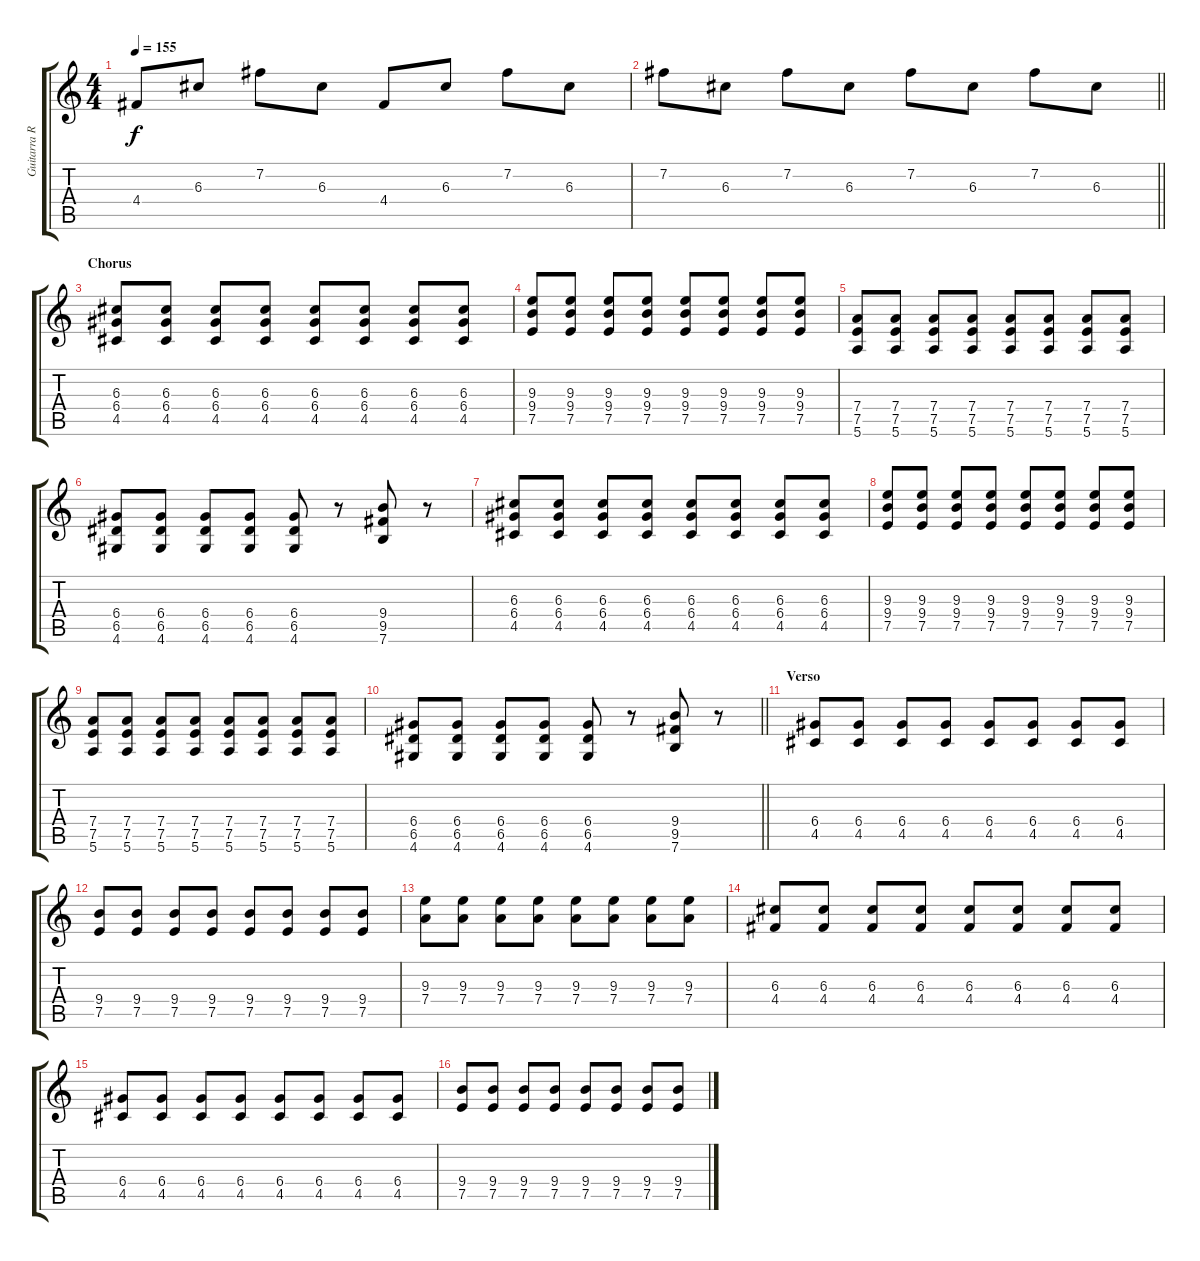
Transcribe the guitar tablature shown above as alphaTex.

\track ("Guitarra Rítimica+Melódica (Oriol)" "Guitarra R") {instrument distortionguitar}
\staff {score tabs}
\tuning (E4 B3 G3 D3 A2 E2) {hide}
\ts (4 4)
\tempo 155
\clef g2
\ks c
4.4.8{dy f} 6.3.8 7.2.8 6.3.8 4.4.8 6.3.8 7.2.8 6.3.8 |
\barLineRight lightlight
7.2.8 6.3.8 7.2.8 6.3.8 7.2.8 6.3.8 7.2.8 6.3.8 |
\section ("" "Chorus")
(6.3 6.4 4.5).8 (6.3 6.4 4.5).8 (6.3 6.4 4.5).8 (6.3 6.4 4.5).8 (6.3 6.4 4.5).8 (6.3 6.4 4.5).8 (6.3 6.4 4.5).8 (6.3 6.4 4.5).8 |
(9.3 9.4 7.5).8 (9.3 9.4 7.5).8 (9.3 9.4 7.5).8 (9.3 9.4 7.5).8 (9.3 9.4 7.5).8 (9.3 9.4 7.5).8 (9.3 9.4 7.5).8 (9.3 9.4 7.5).8 |
(7.4 7.5 5.6).8 (7.4 7.5 5.6).8 (7.4 7.5 5.6).8 (7.4 7.5 5.6).8 (7.4 7.5 5.6).8 (7.4 7.5 5.6).8 (7.4 7.5 5.6).8 (7.4 7.5 5.6).8 |
(6.4 6.5 4.6).8 (6.4 6.5 4.6).8 (6.4 6.5 4.6).8 (6.4 6.5 4.6).8 (6.4 6.5 4.6).8 r.8 (9.4 9.5 7.6).8 r.8 |
(6.3 6.4 4.5).8 (6.3 6.4 4.5).8 (6.3 6.4 4.5).8 (6.3 6.4 4.5).8 (6.3 6.4 4.5).8 (6.3 6.4 4.5).8 (6.3 6.4 4.5).8 (6.3 6.4 4.5).8 |
(9.3 9.4 7.5).8 (9.3 9.4 7.5).8 (9.3 9.4 7.5).8 (9.3 9.4 7.5).8 (9.3 9.4 7.5).8 (9.3 9.4 7.5).8 (9.3 9.4 7.5).8 (9.3 9.4 7.5).8 |
(7.4 7.5 5.6).8 (7.4 7.5 5.6).8 (7.4 7.5 5.6).8 (7.4 7.5 5.6).8 (7.4 7.5 5.6).8 (7.4 7.5 5.6).8 (7.4 7.5 5.6).8 (7.4 7.5 5.6).8 |
\barLineRight lightlight
(6.4 6.5 4.6).8 (6.4 6.5 4.6).8 (6.4 6.5 4.6).8 (6.4 6.5 4.6).8 (6.4 6.5 4.6).8 r.8 (9.4 9.5 7.6).8 r.8 |
\section ("" "Verso")
(6.4 4.5).8 (6.4 4.5).8 (6.4 4.5).8 (6.4 4.5).8 (6.4 4.5).8 (6.4 4.5).8 (6.4 4.5).8 (6.4 4.5).8 |
(9.4 7.5).8 (9.4 7.5).8 (9.4 7.5).8 (9.4 7.5).8 (9.4 7.5).8 (9.4 7.5).8 (9.4 7.5).8 (9.4 7.5).8 |
(9.3 7.4).8 (9.3 7.4).8 (9.3 7.4).8 (9.3 7.4).8 (9.3 7.4).8 (9.3 7.4).8 (9.3 7.4).8 (9.3 7.4).8 |
(6.3 4.4).8 (6.3 4.4).8 (6.3 4.4).8 (6.3 4.4).8 (6.3 4.4).8 (6.3 4.4).8 (6.3 4.4).8 (6.3 4.4).8 |
(6.4 4.5).8 (6.4 4.5).8 (6.4 4.5).8 (6.4 4.5).8 (6.4 4.5).8 (6.4 4.5).8 (6.4 4.5).8 (6.4 4.5).8 |
(9.4 7.5).8 (9.4 7.5).8 (9.4 7.5).8 (9.4 7.5).8 (9.4 7.5).8 (9.4 7.5).8 (9.4 7.5).8 (9.4 7.5).8
